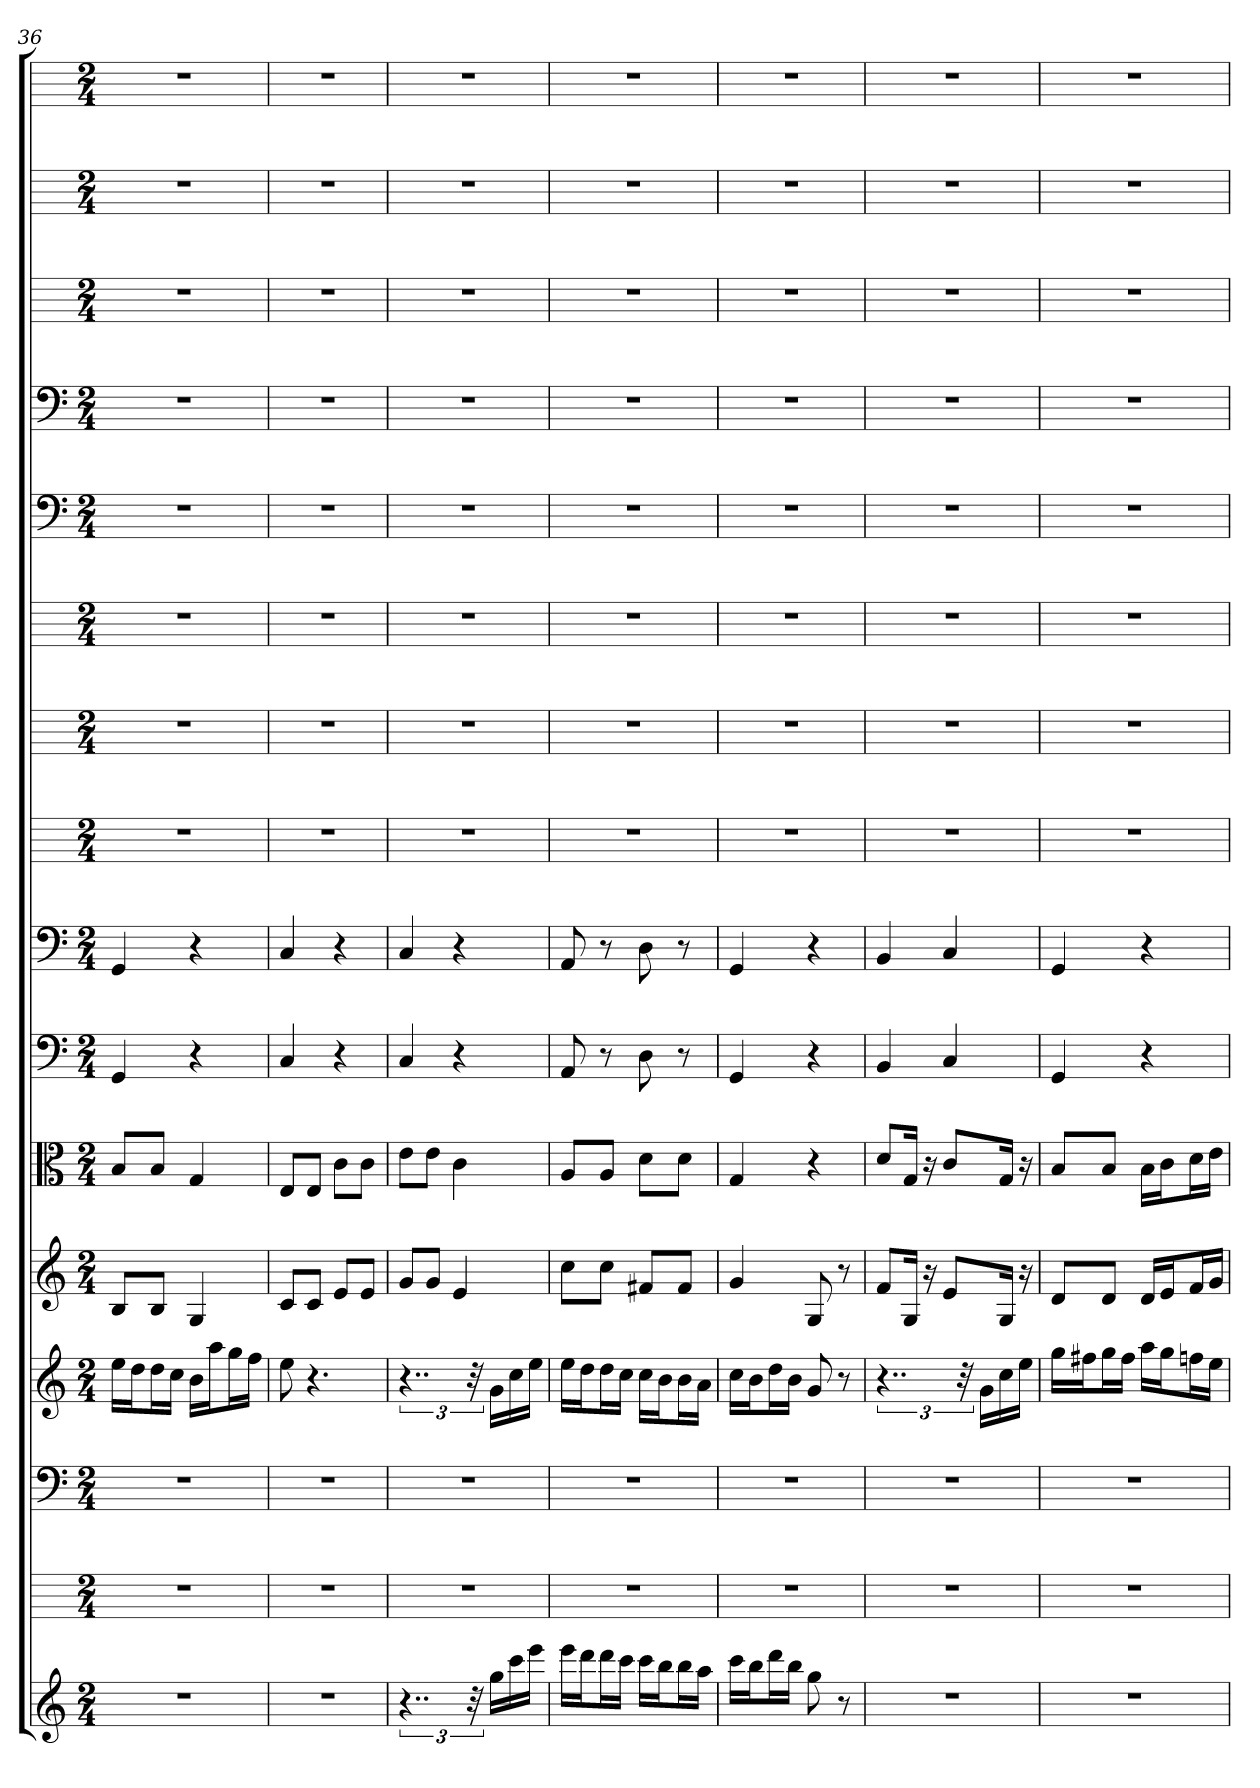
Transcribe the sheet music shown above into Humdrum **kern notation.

**kern	**kern	**kern	**kern	**kern	**kern	**kern	**kern	**kern	**kern	**kern	**kern	**kern	**kern	**kern	**kern
*part16	*part15	*part14	*part13	*part12	*part11	*part10	*part9	*part8	*part7	*part6	*part5	*part4	*part3	*part2	*part1
*staff16	*staff15	*staff14	*staff13	*staff12	*staff11	*staff10	*staff9	*staff8	*staff7	*staff6	*staff5	*staff4	*staff3	*staff2	*staff1
*	*	*clefF4	*	*	*clefC3	*clefF4	*clefF4	*	*	*	*clefF4	*clefF4	*	*	*
*k[]	*k[]	*k[]	*k[]	*k[]	*k[]	*k[]	*k[]	*k[]	*k[]	*k[]	*k[]	*k[]	*k[]	*k[]	*k[]
*C:	*C:	*C:	*C:	*C:	*C:	*C:	*C:	*C:	*C:	*C:	*C:	*C:	*C:	*C:	*C:
*M2/4	*M2/4	*M2/4	*M2/4	*M2/4	*M2/4	*M2/4	*M2/4	*M2/4	*M2/4	*M2/4	*M2/4	*M2/4	*M2/4	*M2/4	*M2/4
=36	=36	=36	=36	=36	=36	=36	=36	=36	=36	=36	=36	=36	=36	=36	=36
2r	2r	2r	16eeLL	8BL	8B/L	4GG	4GG	2r	2r	2r	2r	2r	2r	2r	2r
.	.	.	16ddJ	.	.	.	.	.	.	.	.	.	.	.	.
.	.	.	16ddL	8BJ	8B/J	.	.	.	.	.	.	.	.	.	.
.	.	.	16ccJJ	.	.	.	.	.	.	.	.	.	.	.	.
.	.	.	16bLL	4G	4G	4r	4r	.	.	.	.	.	.	.	.
.	.	.	16aaJ	.	.	.	.	.	.	.	.	.	.	.	.
.	.	.	16ggL	.	.	.	.	.	.	.	.	.	.	.	.
.	.	.	16ffJJ	.	.	.	.	.	.	.	.	.	.	.	.
=37	=37	=37	=37	=37	=37	=37	=37	=37	=37	=37	=37	=37	=37	=37	=37
2r	2r	2r	8ee	8cL	8E/L	4C	4C	2r	2r	2r	2r	2r	2r	2r	2r
.	.	.	4.r	8cJ	8E/J	.	.	.	.	.	.	.	.	.	.
.	.	.	.	8eL	8c\L	4r	4r	.	.	.	.	.	.	.	.
.	.	.	.	8eJ	8c\J	.	.	.	.	.	.	.	.	.	.
=38	=38	=38	=38	=38	=38	=38	=38	=38	=38	=38	=38	=38	=38	=38	=38
6..r	2r	2r	6..r	8gL	8e\L	4C	4C	2r	2r	2r	2r	2r	2r	2r	2r
.	.	.	.	8gJ	8e\J	.	.	.	.	.	.	.	.	.	.
.	.	.	.	4e	4c	4r	4r	.	.	.	.	.	.	.	.
48r	.	.	48r	.	.	.	.	.	.	.	.	.	.	.	.
16ggLL	.	.	16gLL	.	.	.	.	.	.	.	.	.	.	.	.
16ccc	.	.	16cc	.	.	.	.	.	.	.	.	.	.	.	.
16eeeJJ	.	.	16eeJJ	.	.	.	.	.	.	.	.	.	.	.	.
=39	=39	=39	=39	=39	=39	=39	=39	=39	=39	=39	=39	=39	=39	=39	=39
16eeeLL	2r	2r	16eeLL	8ccL	8A/L	8AA	8AA	2r	2r	2r	2r	2r	2r	2r	2r
16dddJ	.	.	16ddJ	.	.	.	.	.	.	.	.	.	.	.	.
16dddL	.	.	16ddL	8ccJ	8A/J	8r	8r	.	.	.	.	.	.	.	.
16cccJJ	.	.	16ccJJ	.	.	.	.	.	.	.	.	.	.	.	.
16cccLL	.	.	16ccLL	8f#XL	8d\L	8D	8D	.	.	.	.	.	.	.	.
16bbJ	.	.	16bJ	.	.	.	.	.	.	.	.	.	.	.	.
16bbL	.	.	16bL	8f#J	8d\J	8r	8r	.	.	.	.	.	.	.	.
16aaJJ	.	.	16aJJ	.	.	.	.	.	.	.	.	.	.	.	.
=40	=40	=40	=40	=40	=40	=40	=40	=40	=40	=40	=40	=40	=40	=40	=40
16cccLL	2r	2r	16ccLL	4g	4G	4GG	4GG	2r	2r	2r	2r	2r	2r	2r	2r
16bbJ	.	.	16bJ	.	.	.	.	.	.	.	.	.	.	.	.
16dddL	.	.	16ddL	.	.	.	.	.	.	.	.	.	.	.	.
16bbJJ	.	.	16bJJ	.	.	.	.	.	.	.	.	.	.	.	.
8gg	.	.	8g	8G	4r	4r	4r	.	.	.	.	.	.	.	.
8r	.	.	8r	8r	.	.	.	.	.	.	.	.	.	.	.
=41	=41	=41	=41	=41	=41	=41	=41	=41	=41	=41	=41	=41	=41	=41	=41
2r	2r	2r	6..r	8fL	8d/L	4BB	4BB	2r	2r	2r	2r	2r	2r	2r	2r
.	.	.	.	16GJk	16G/Jk	.	.	.	.	.	.	.	.	.	.
.	.	.	.	16r	16r	.	.	.	.	.	.	.	.	.	.
.	.	.	.	8eL	8c/L	4C	4C	.	.	.	.	.	.	.	.
.	.	.	48r	.	.	.	.	.	.	.	.	.	.	.	.
.	.	.	16gLL	.	.	.	.	.	.	.	.	.	.	.	.
.	.	.	16cc	16GJk	16G/Jk	.	.	.	.	.	.	.	.	.	.
.	.	.	16eeJJ	16r	16r	.	.	.	.	.	.	.	.	.	.
=42	=42	=42	=42	=42	=42	=42	=42	=42	=42	=42	=42	=42	=42	=42	=42
2r	2r	2r	16ggLL	8dL	8B/L	4GG	4GG	2r	2r	2r	2r	2r	2r	2r	2r
.	.	.	16ff#XJ	.	.	.	.	.	.	.	.	.	.	.	.
.	.	.	16ggL	8dJ	8B/J	.	.	.	.	.	.	.	.	.	.
.	.	.	16ff#JJ	.	.	.	.	.	.	.	.	.	.	.	.
.	.	.	16aaLL	16dLL	16B\LL	4r	4r	.	.	.	.	.	.	.	.
.	.	.	16ggJ	16eJ	16c\J	.	.	.	.	.	.	.	.	.	.
.	.	.	16ffnL	16fL	16d\L	.	.	.	.	.	.	.	.	.	.
.	.	.	16eeJJ	16gJJ	16e\JJ	.	.	.	.	.	.	.	.	.	.
=	=	=	=	=	=	=	=	=	=	=	=	=	=	=	=
*-	*-	*-	*-	*-	*-	*-	*-	*-	*-	*-	*-	*-	*-	*-	*-
